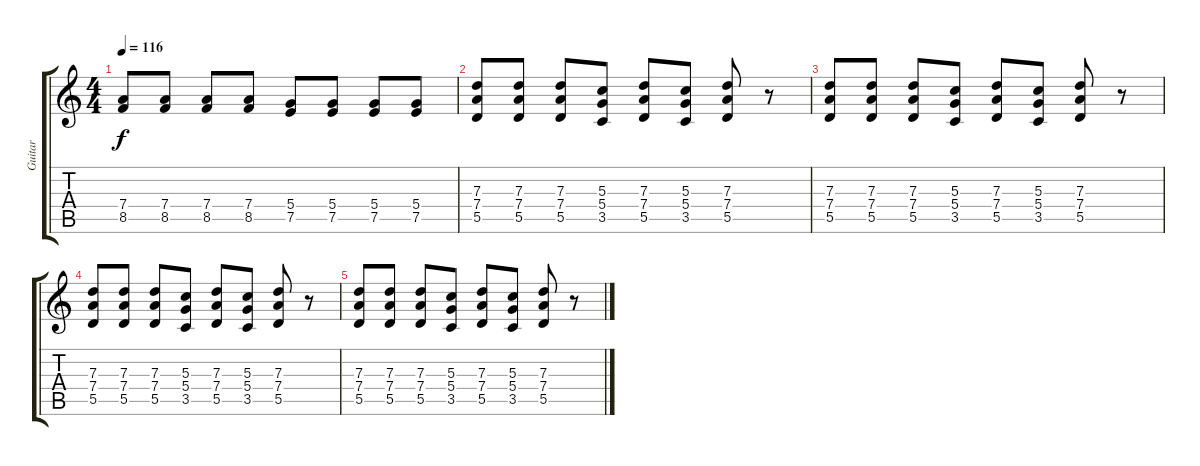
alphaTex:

\track ("Guitar" "Guitar") {instrument electricguitarclean}
\staff {score tabs}
\tuning (E4 B3 G3 D3 A2 D2) {hide}
\ts (4 4)
\tempo 116
\clef g2
\ks c
(7.4 8.5).8{dy f} (7.4 8.5).8 (7.4 8.5).8 (7.4 8.5).8 (5.4 7.5).8 (5.4 7.5).8 (5.4 7.5).8 (5.4 7.5).8 |
(7.3 7.4 5.5).8 (7.3 7.4 5.5).8 (7.3 7.4 5.5).8 (5.3 5.4 3.5).8 (7.3 7.4 5.5).8 (5.3 5.4 3.5).8 (7.3 7.4 5.5).8 r.8 |
(7.3 7.4 5.5).8 (7.3 7.4 5.5).8 (7.3 7.4 5.5).8 (5.3 5.4 3.5).8 (7.3 7.4 5.5).8 (5.3 5.4 3.5).8 (7.3 7.4 5.5).8 r.8 |
(7.3 7.4 5.5).8 (7.3 7.4 5.5).8 (7.3 7.4 5.5).8 (5.3 5.4 3.5).8 (7.3 7.4 5.5).8 (5.3 5.4 3.5).8 (7.3 7.4 5.5).8 r.8 |
(7.3 7.4 5.5).8 (7.3 7.4 5.5).8 (7.3 7.4 5.5).8 (5.3 5.4 3.5).8 (7.3 7.4 5.5).8 (5.3 5.4 3.5).8 (7.3 7.4 5.5).8 r.8
